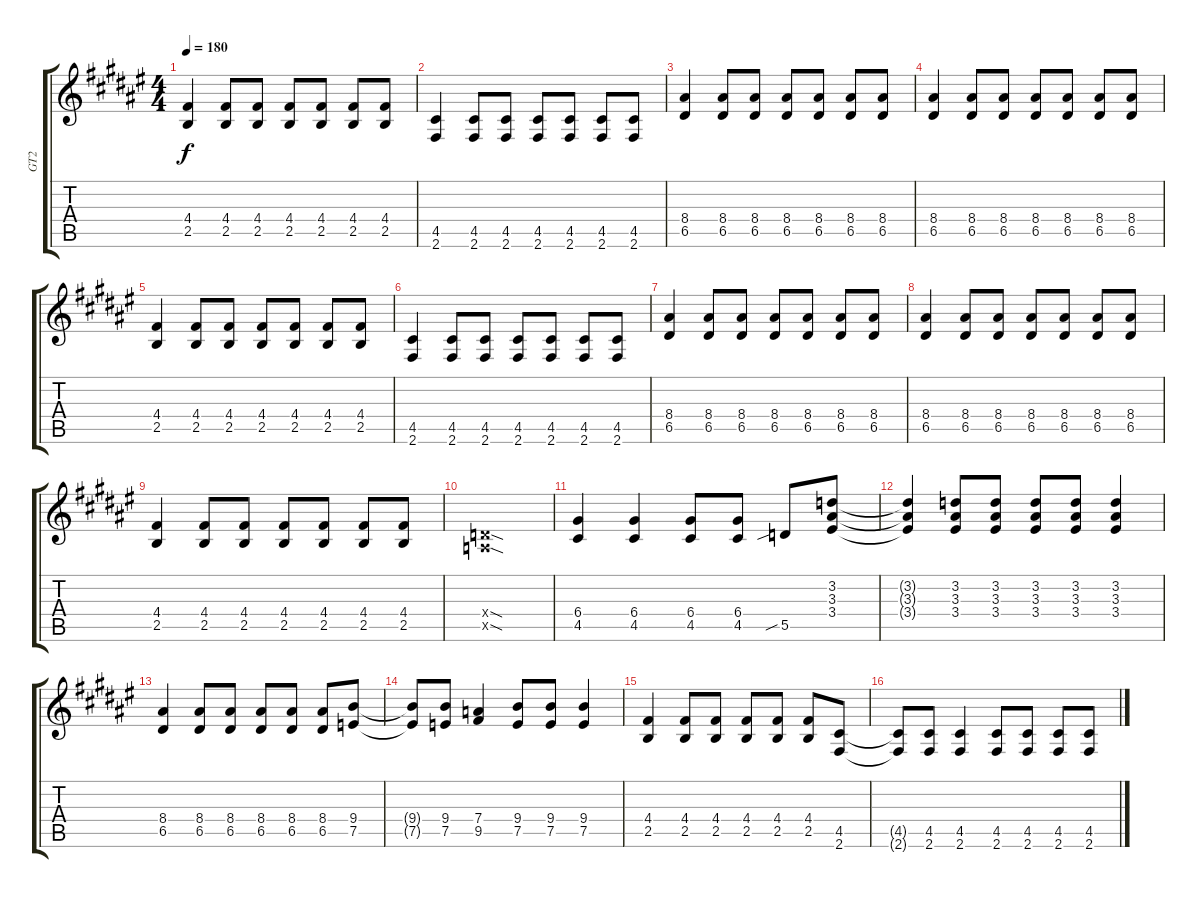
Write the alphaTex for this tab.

\track ("GT2" "GT2") {instrument distortionguitar}
\staff {score tabs}
\tuning (E4 B3 G3 D3 A2 E2) {hide}
\ts (4 4)
\tempo 180
\clef g2
\ks f#
(4.4 2.5).4{dy f} (4.4 2.5).8 (4.4 2.5).8 (4.4 2.5).8 (4.4 2.5).8 (4.4 2.5).8 (4.4 2.5).8 |
(4.5 2.6).4 (4.5 2.6).8 (4.5 2.6).8 (4.5 2.6).8 (4.5 2.6).8 (4.5 2.6).8 (4.5 2.6).8 |
(8.4 6.5).4 (8.4 6.5).8 (8.4 6.5).8 (8.4 6.5).8 (8.4 6.5).8 (8.4 6.5).8 (8.4 6.5).8 |
(8.4 6.5).4 (8.4 6.5).8 (8.4 6.5).8 (8.4 6.5).8 (8.4 6.5).8 (8.4 6.5).8 (8.4 6.5).8 |
(4.4 2.5).4 (4.4 2.5).8 (4.4 2.5).8 (4.4 2.5).8 (4.4 2.5).8 (4.4 2.5).8 (4.4 2.5).8 |
(4.5 2.6).4 (4.5 2.6).8 (4.5 2.6).8 (4.5 2.6).8 (4.5 2.6).8 (4.5 2.6).8 (4.5 2.6).8 |
(8.4 6.5).4 (8.4 6.5).8 (8.4 6.5).8 (8.4 6.5).8 (8.4 6.5).8 (8.4 6.5).8 (8.4 6.5).8 |
(8.4 6.5).4 (8.4 6.5).8 (8.4 6.5).8 (8.4 6.5).8 (8.4 6.5).8 (8.4 6.5).8 (8.4 6.5).8 |
(4.4 2.5).4 (4.4 2.5).8 (4.4 2.5).8 (4.4 2.5).8 (4.4 2.5).8 (4.4 2.5).8 (4.4 2.5).8 |
(0.4{sod x} 0.5{sod x}).1 |
(6.4 4.5).4 (6.4 4.5).4 (6.4 4.5).8 (6.4 4.5).8 5.5{sib}.8 (3.2 3.3 3.4).8 |
(3.2{t} 3.3{t} 3.4{t}).4 (3.2 3.3 3.4).8 (3.2 3.3 3.4).8 (3.2 3.3 3.4).8 (3.2 3.3 3.4).8 (3.2 3.3 3.4).4 |
(8.4 6.5).4 (8.4 6.5).8 (8.4 6.5).8 (8.4 6.5).8 (8.4 6.5).8 (8.4 6.5).8 (9.4 7.5).8 |
(9.4{t} 7.5{t}).8 (9.4 7.5).8 (7.4 9.5).4 (9.4 7.5).8 (9.4 7.5).8 (9.4 7.5).4 |
(4.4 2.5).4 (4.4 2.5).8 (4.4 2.5).8 (4.4 2.5).8 (4.4 2.5).8 (4.4 2.5).8 (4.5 2.6).8 |
(4.5{t} 2.6{t}).8 (4.5 2.6).8 (4.5 2.6).4 (4.5 2.6).8 (4.5 2.6).8 (4.5 2.6).8 (4.5 2.6).8
